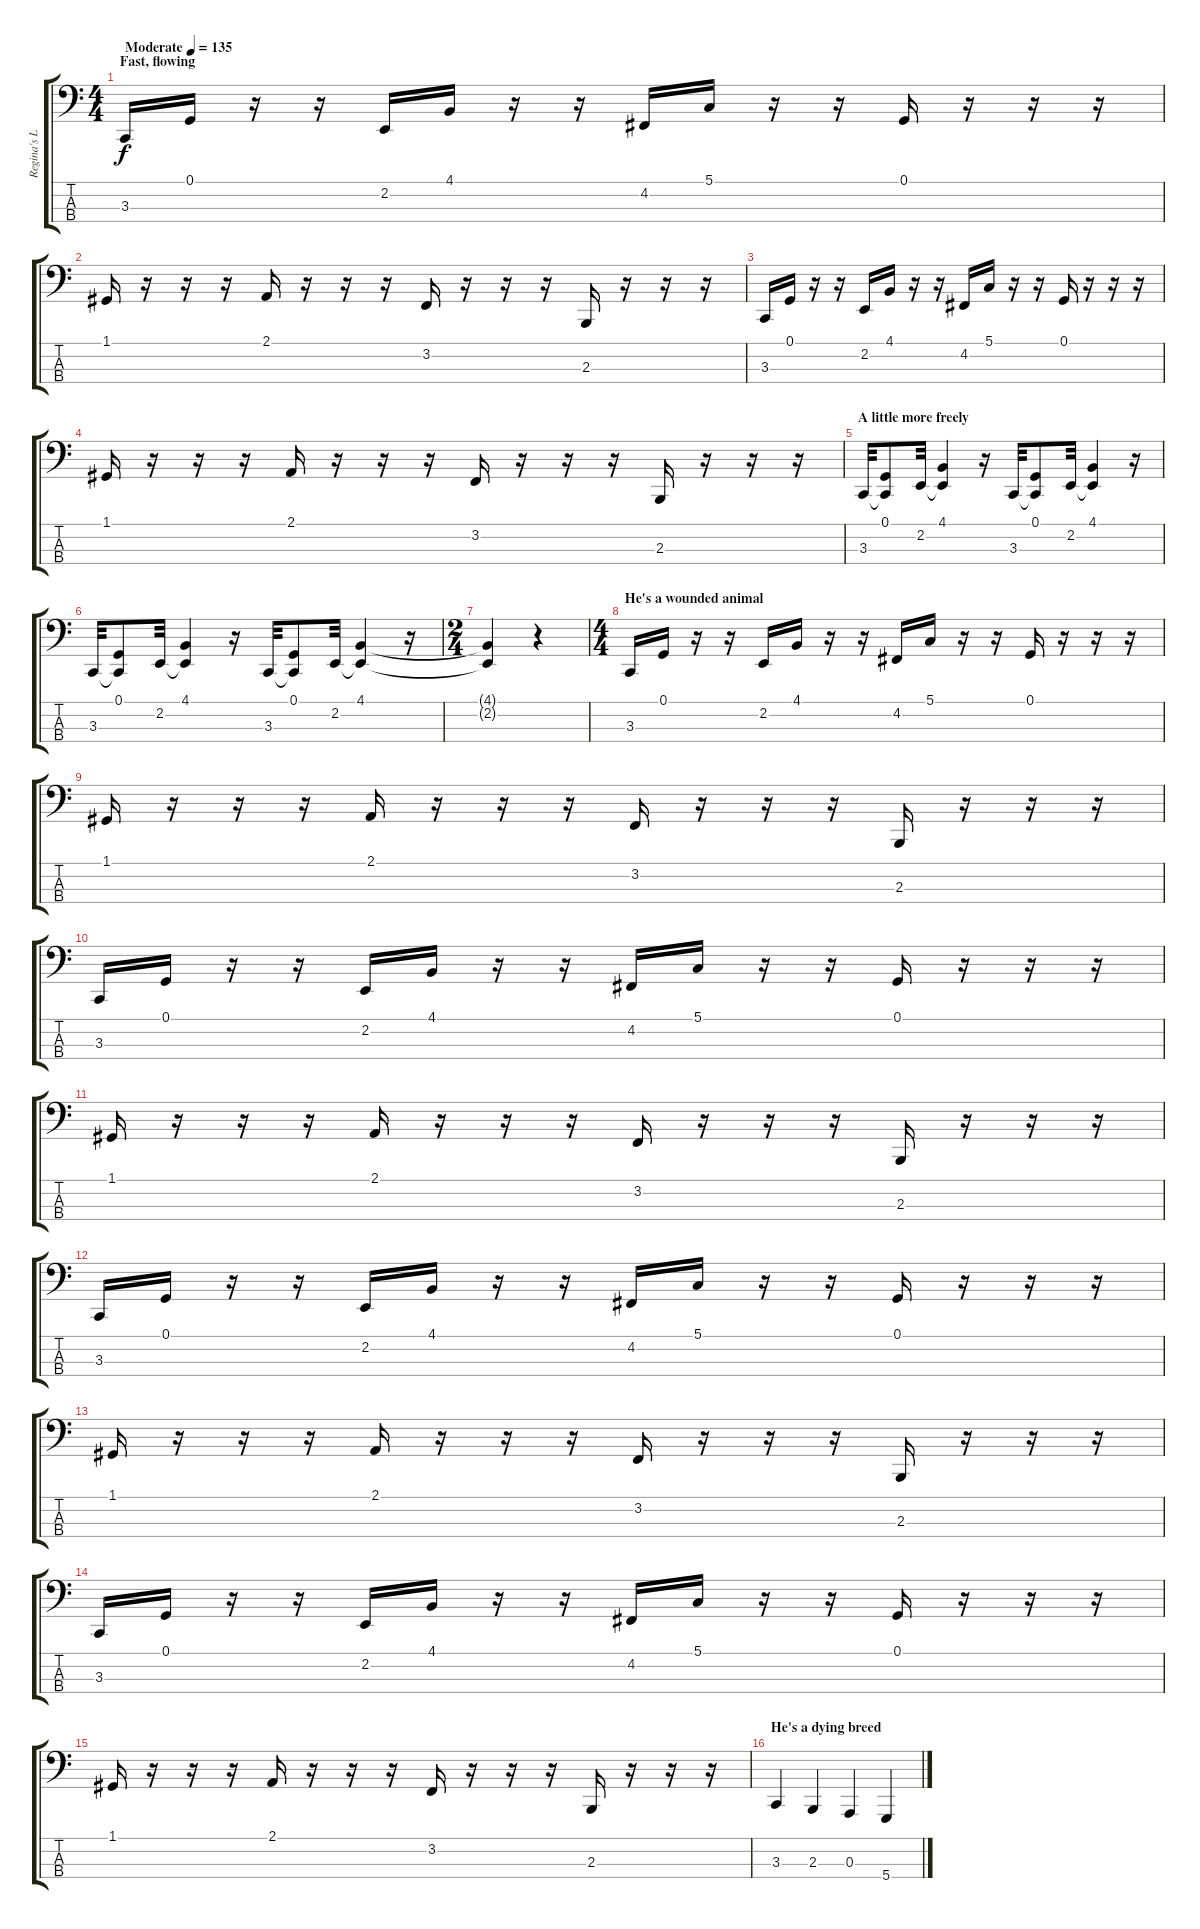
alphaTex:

\track ("Regina's Left" "Regina's L") {instrument brightacousticpiano}
\staff {score tabs}
\tuning (G2 D2 A1 D1) {hide}
\ts (4 4)
\section ("" "Fast, flowing")
\tempo (135 "Moderate")
\clef f4
\ks c
3.3.16{dy f instrument brightacousticpiano} 0.1.16 r.16 r.16 2.2.16 4.1.16 r.16 r.16 4.2.16 5.1.16 r.16 r.16 0.1.16 r.16 r.16 r.16 |
1.1.16 r.16 r.16 r.16 2.1.16 r.16 r.16 r.16 3.2.16 r.16 r.16 r.16 2.3.16 r.16 r.16 r.16 |
3.3.16 0.1.16 r.16 r.16 2.2.16 4.1.16 r.16 r.16 4.2.16 5.1.16 r.16 r.16 0.1.16 r.16 r.16 r.16 |
1.1.16 r.16 r.16 r.16 2.1.16 r.16 r.16 r.16 3.2.16 r.16 r.16 r.16 2.3.16 r.16 r.16 r.16 |
\section ("" "A little more freely")
3.3.32 (0.1 3.3{t}).8 2.2.32 (4.1 2.2{t}).4 r.16 3.3.32 (0.1 3.3{t}).8 2.2.32 (4.1 2.2{t}).4 r.16 |
3.3.32 (0.1 3.3{t}).8 2.2.32 (4.1 2.2{t}).4 r.16 3.3.32 (0.1 3.3{t}).8 2.2.32 (4.1 2.2{t}).4 r.16 |
\ts (2 4)
(4.1{t} 2.2{t}).4 r.4 |
\ts (4 4)
\section ("" "He's a wounded animal")
3.3.16 0.1.16 r.16 r.16 2.2.16 4.1.16 r.16 r.16 4.2.16 5.1.16 r.16 r.16 0.1.16 r.16 r.16 r.16 |
1.1.16 r.16 r.16 r.16 2.1.16 r.16 r.16 r.16 3.2.16 r.16 r.16 r.16 2.3.16 r.16 r.16 r.16 |
3.3.16 0.1.16 r.16 r.16 2.2.16 4.1.16 r.16 r.16 4.2.16 5.1.16 r.16 r.16 0.1.16 r.16 r.16 r.16 |
1.1.16 r.16 r.16 r.16 2.1.16 r.16 r.16 r.16 3.2.16 r.16 r.16 r.16 2.3.16 r.16 r.16 r.16 |
3.3.16 0.1.16 r.16 r.16 2.2.16 4.1.16 r.16 r.16 4.2.16 5.1.16 r.16 r.16 0.1.16 r.16 r.16 r.16 |
1.1.16 r.16 r.16 r.16 2.1.16 r.16 r.16 r.16 3.2.16 r.16 r.16 r.16 2.3.16 r.16 r.16 r.16 |
3.3.16 0.1.16 r.16 r.16 2.2.16 4.1.16 r.16 r.16 4.2.16 5.1.16 r.16 r.16 0.1.16 r.16 r.16 r.16 |
1.1.16 r.16 r.16 r.16 2.1.16 r.16 r.16 r.16 3.2.16 r.16 r.16 r.16 2.3.16 r.16 r.16 r.16 |
\section ("" "He's a dying breed")
3.3.4 2.3.4 0.3.4 5.4.4
